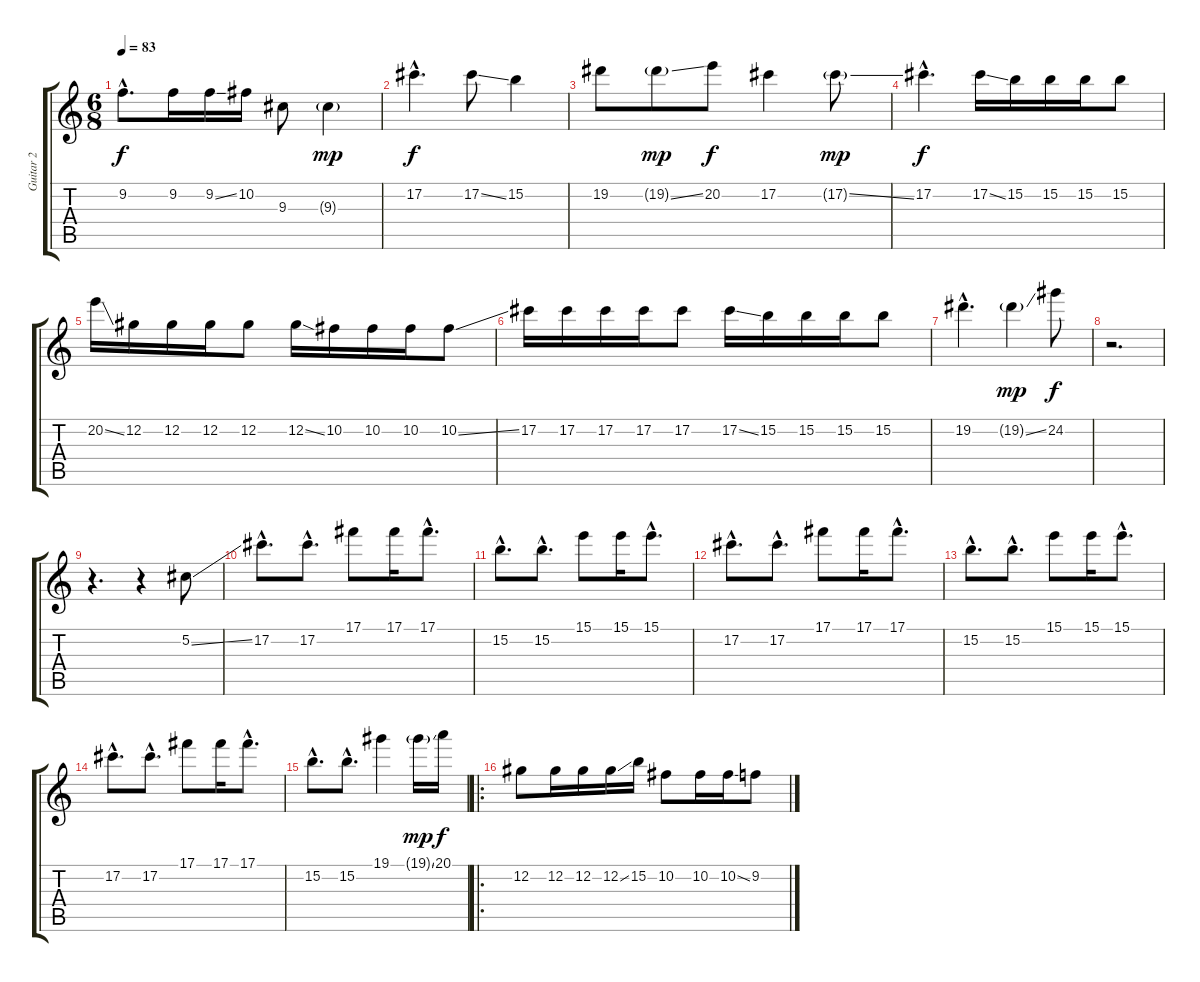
\track ("Guitar 2" "Guitar 2") {instrument distortionguitar}
\staff {score tabs}
\tuning (Db4 Ab3 E3 B2 Gb2 B1) {hide}
\ts (6 8)
\tempo 83
\clef g2
\ks c
9.2{hac}.8{d dy f} 9.2.16 9.2{ss}.16 10.2.16 9.3.8 9.3{g}.4{dy mp} |
17.2{hac}.4{d dy f} 17.2{ss}.8 15.2.4 |
19.2.8 19.2{ss g}.8{dy mp} 20.2.8{dy f} 17.2.4 17.2{ss g}.8{dy mp} |
17.2{hac}.4{d dy f} 17.2{ss}.16 15.2.16 15.2.16 15.2.16 15.2.8 |
20.2{ss}.16 12.2.16 12.2.16 12.2.16 12.2.8 12.2{ss}.16 10.2.16 10.2.16 10.2.16 10.2{ss}.8 |
17.2.16 17.2.16 17.2.16 17.2.16 17.2.8 17.2{ss}.16 15.2.16 15.2.16 15.2.16 15.2.8 |
19.2{hac}.4{d} 19.2{ss g}.4{dy mp} 24.2.8{dy f} |
r.2{d} |
r.4{d} r.4 5.2{ss}.8 |
17.2{hac}.8{d} 17.2{hac}.8{d} 17.1.8 17.1.16 17.1{hac}.8{d} |
15.2{hac}.8{d} 15.2{hac}.8{d} 15.1.8 15.1.16 15.1{hac}.8{d} |
17.2{hac}.8{d} 17.2{hac}.8{d} 17.1.8 17.1.16 17.1{hac}.8{d} |
15.2{hac}.8{d} 15.2{hac}.8{d} 15.1.8 15.1.16 15.1{hac}.8{d} |
17.2{hac}.8{d} 17.2{hac}.8{d} 17.1.8 17.1.16 17.1{hac}.8{d} |
15.2{hac}.8{d} 15.2{hac}.8{d} 19.1.4 19.1{ss g}.16{dy mp} 20.1.16{dy f} |
\ro
12.2.8 12.2.16 12.2.16 12.2{ss}.16 15.2.16 10.2.8 10.2.16 10.2{ss}.16 9.2.8
